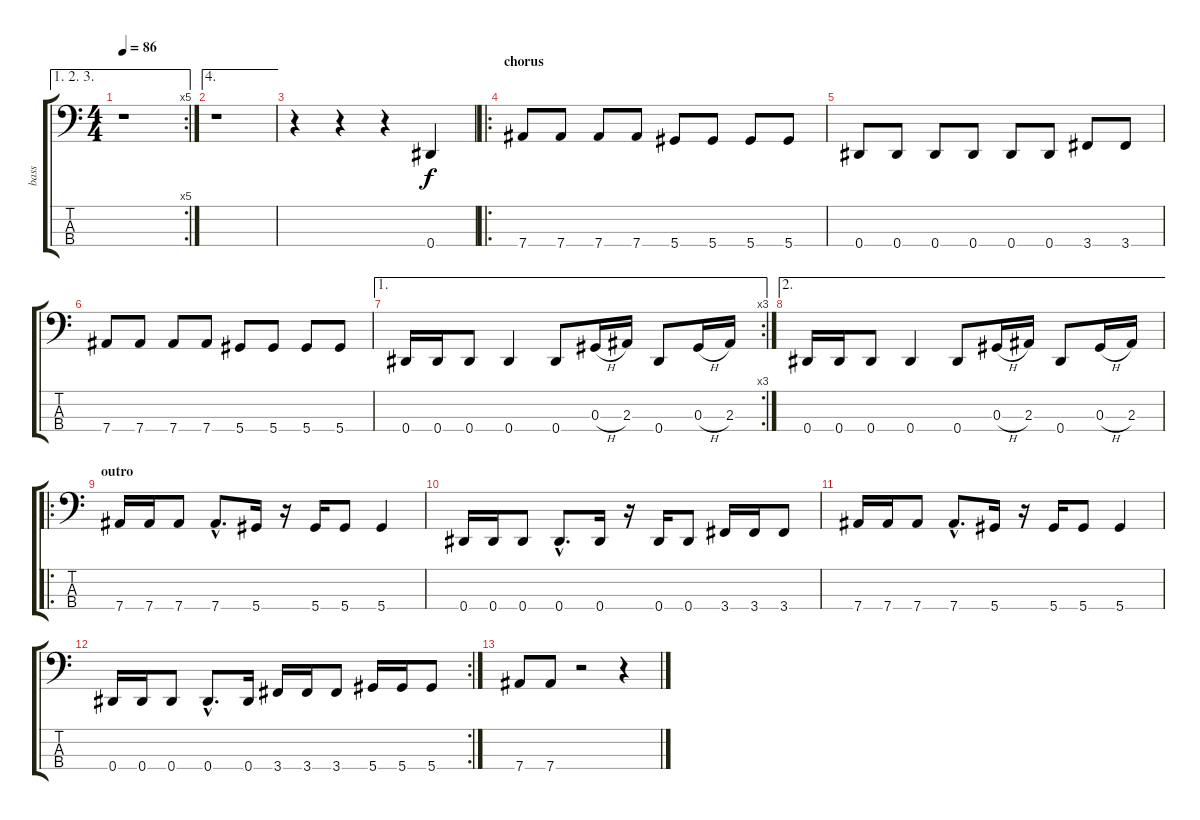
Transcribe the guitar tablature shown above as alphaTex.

\track ("bass" "bass") {instrument electricbasspick}
\staff {score tabs}
\tuning (Gb2 Db2 Ab1 Eb1) {hide}
\ae (1 2 3)
\rc 5
\ts (4 4)
\tempo 86
\clef f4
\ks c
r.1{dy f} |
\ae 4
r.1 |
r.4 r.4 r.4 0.4.4 |
\ro
\section ("" "chorus")
7.4.8 7.4.8 7.4.8 7.4.8 5.4.8 5.4.8 5.4.8 5.4.8 |
0.4.8 0.4.8 0.4.8 0.4.8 0.4.8 0.4.8 3.4.8 3.4.8 |
7.4.8 7.4.8 7.4.8 7.4.8 5.4.8 5.4.8 5.4.8 5.4.8 |
\ae 1
\rc 3
0.4.16 0.4.16 0.4.8 0.4.4 0.4.8 0.3{h}.16 2.3.16 0.4.8 0.3{h}.16 2.3.16 |
\ae 2
0.4.16 0.4.16 0.4.8 0.4.4 0.4.8 0.3{h}.16 2.3.16 0.4.8 0.3{h}.16 2.3.16 |
\ro
\section ("" "outro")
7.4.16 7.4.16 7.4.8 7.4{hac}.8{d} 5.4.16 r.16 5.4.16 5.4.8 5.4.4 |
0.4.16 0.4.16 0.4.8 0.4{hac}.8{d} 0.4.16 r.16 0.4.16 0.4.8 3.4.16 3.4.16 3.4.8 |
7.4.16 7.4.16 7.4.8 7.4{hac}.8{d} 5.4.16 r.16 5.4.16 5.4.8 5.4.4 |
\rc 2
0.4.16 0.4.16 0.4.8 0.4{hac}.8{d} 0.4.16 3.4.16 3.4.16 3.4.8 5.4.16 5.4.16 5.4.8 |
7.4.8 7.4.8 r.2 r.4
